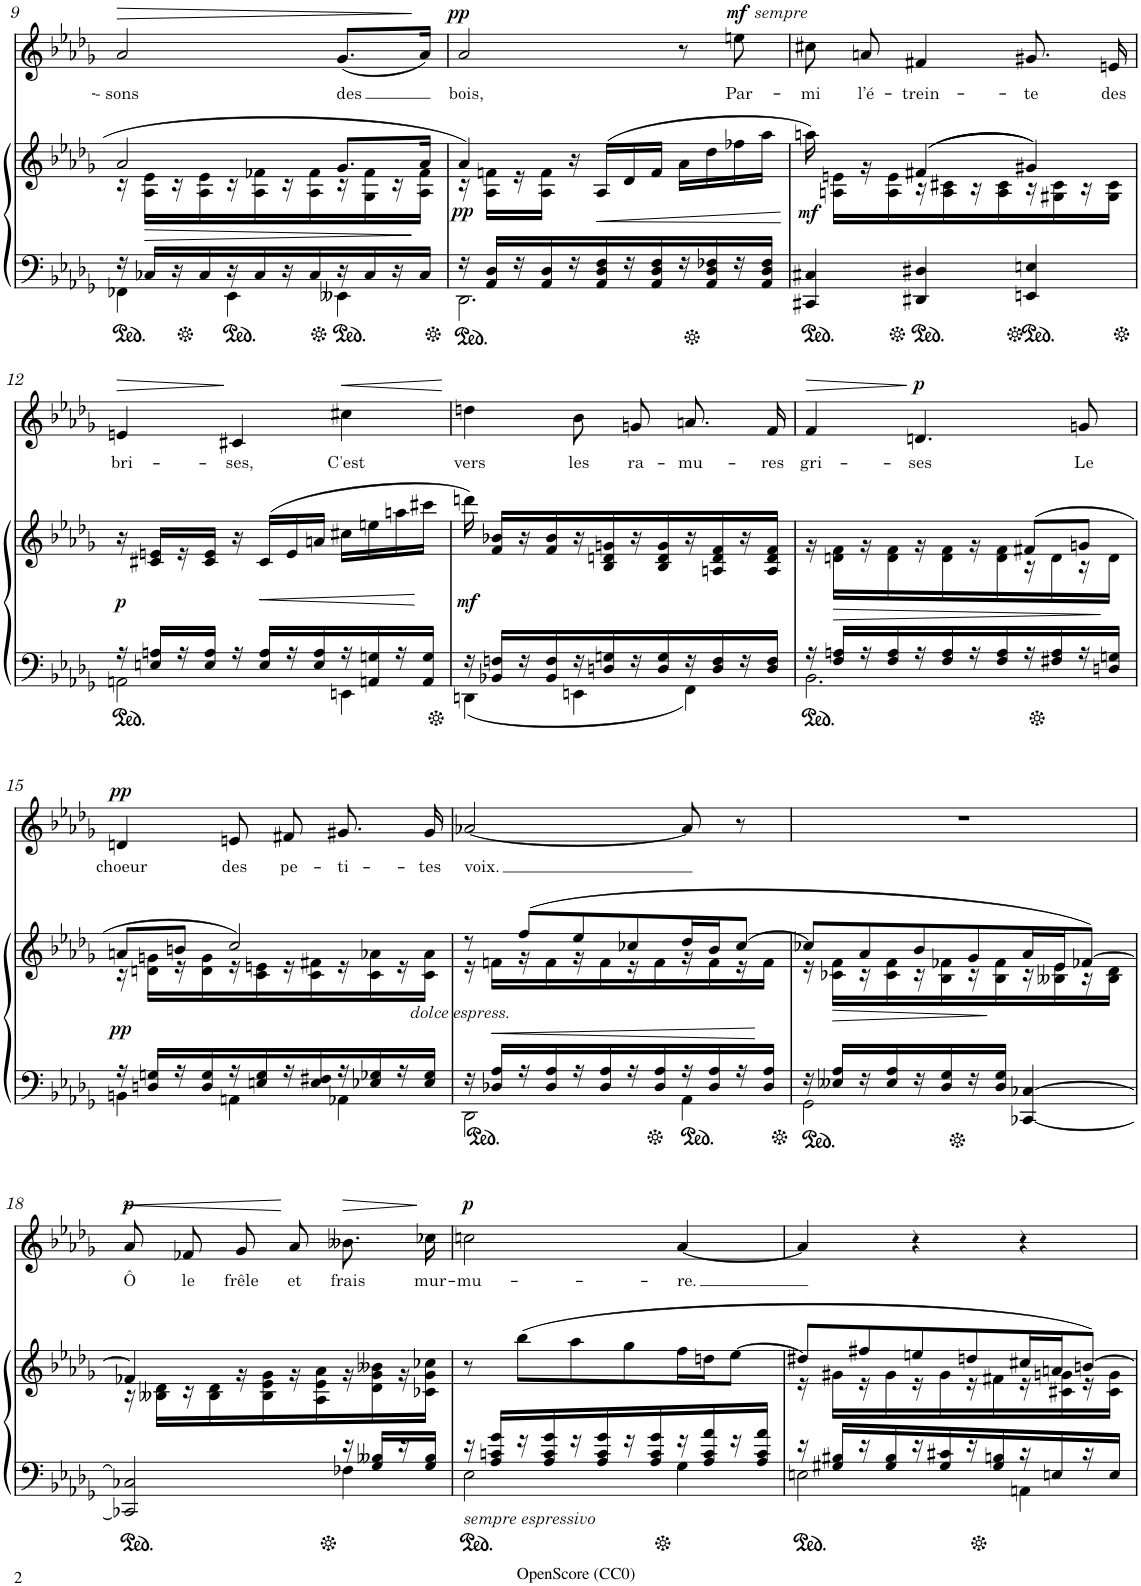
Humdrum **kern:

**kern	**kern	**dynam	**kern	**text	**dynam
*part2	*part2	*part2	*part1	*part1	*part1
*staff3	*staff2	*staff2/3	*staff1	*staff1	*staff1
*I"Piano	*	*	*I"Voice	*	*
*I'Pno	*	*	*	*	*
!!LO:PB:g=z
*clefF4	*clefG2	*	*clefG2	*	*
*k[b-e-a-d-g-]	*k[b-e-a-d-g-]	*	*k[b-e-a-d-g-]	*	*
*M3/4	*M3/4	*	*M3/4	*	*
=9	=9	=9	=9	=9	=9
*^	*^	*	*	*	*
!	!	!	!	!	!	!LO:LY:b	!LO:HP:b
16r	4FF-X\	2a-/	16r	.	2a-/	-- sons	>
!	!	!	!	!LO:HP:b	!	!	!
16C-X/LL	.	.	16A-\ 16e-\LL	>	.	.	.
16r	.	.	16r	.	.	.	.
16C-/	.	.	16A-\ 16e-\	.	.	.	.
16r	4EE-\	.	16r	.	.	.	.
16C-/	.	.	16A-\ 16f-X\	.	.	.	.
16r	.	.	16r	.	.	.	.
16C-/	.	.	16A-\ 16f-\	.	.	.	.
!	!	!	!	!	!	!LO:LY:b	!
16r	4EE--X\	8.g-/L	16r	.	(8.g-/L	des	.
16C-/	.	.	16G-\ 16f-\	.	.	.	.
16r	.	.	16r	.	.	.	.
16C-/JJ	.	16a-/Jk	16A-\ 16f-\JJ	.	16a-/Jk)	.	]
=10	=10	=10	=10	=10	=10	=10	=10
!	!	!	!	!LO:DY:a=2	!	!LO:LY:b	!LO:DY:a
16r	2.DD-\	4a-/	16r	pp	2a-/	bois,	pp
16AA-/ 16D-/LL	.	.	16A-\ 16fn\LL	.	.	.	.
16r	.	.	16r	.	.	.	.
16AA-/ 16D-/	.	.	16A-\ 16f\JJ	.	.	.	.
16r	.	16r	4ryy	.	.	.	.
!	!	!	!	!LO:HP:b	!	!	!
16AA-/ 16D-/ 16F/	.	(16A-/LL	.	<	.	.	.
16r	.	16d-/	.	.	.	.	.
16AA-/ 16D-/ 16F/	.	16f/JJ	.	.	.	.	.
16r	.	16a-\LL	4ryy	.	8r	.	.
16AA-/ 16D-/ 16F-X/	.	16dd-\	.	.	.	.	.
!	!	!	!	!	!	!LO:LY:b	!LO:DY:a
!	!	!	!	!	!	!	!LO:DY:n=1:a
16r	.	16ff-X\	.	.	8een\	Par-	mf other-dynamics
16AA-/ 16D-/ 16F-/JJ	.	16aa-\JJ	.	.	.	.	.
*v	*v	*	*	*	*	*	*
*	*v	*v	*	*	*	*
.	.	]	.	.	.
=11	=11	=11	=11	=11	=11
*^	*^	*	*	*	*
!	!	!	!	!LO:DY:a=2	!	!LO:LY:b	!
4CC#X/ 4C#X/	8ryy	16aan\)	16ryy	mf	8cc#X\	-mi	.
.	.	16ryy	16An\ 16en\LL	.	.	.	.
!	!	!	!	!	!	!LO:LY:b	!
.	8ryy	8ryy	16r	.	8an/	l’é-	.
.	.	.	16A\ 16e\	.	.	.	.
!	!	!	!	!	!	!LO:LY:b	!
4DD#X/ 4D#X/	8ryy	((4f#X/	16r	.	4f#X/	-trein-	.
.	.	.	16A\ 16c#X\	.	.	.	.
.	8ryy	.	16r	.	.	.	.
.	.	.	16A\ 16c#\	.	.	.	.
!	!	!	!	!	!	!LO:LY:b	!
4EEn/ 4En/	8ryy	4g#X/))	16r	.	8.g#X/	-te	.
.	.	.	16G#X\ 16c#\	.	.	.	.
.	16ryy	.	16r	.	.	.	.
!	!	!	!	!	!	!LO:LY:b	!
.	16ryy	.	16G#\ 16c#\JJ	.	16en/	des	.
!!LO:LB:g=z
=12	=12	=12	=12	=12	=12	=12	=12
!	!	!	!	!LO:DY:a=2	!	!LO:LY:b	!LO:HP:b
*	*	*v	*v	*	*	*	*
16r	2AAn\	16r	p	4en/	bri-	>
16En/ 16An/LL	.	16c#X/ 16en/LL	.	.	.	.
16r	.	16r	.	.	.	.
16E/ 16A/JJ	.	16c#/ 16e/JJ	.	.	.	.
!	!	!	!	!	!LO:LY:b	!
16r	.	16r	.	4c#X/	-ses,	]
!	!	!	!LO:HP:b	!	!	!
16E/ 16A/LL	.	(16c#/LL	<	.	.	.
16r	.	16e/	.	.	.	.
16E/ 16A/	.	16an/JJ	.	.	.	.
!	!	!	!	!	!LO:LY:b	!LO:HP:b
16r	4EEn\	16cc#X\LL	.	4cc#X\	C'est	<
16AAn/ 16Gn/	.	16een\	.	.	.	.
16r	.	16aan\	.	.	.	.
16AA/ 16G/JJ	.	16ccc#X\JJ	[	.	.	.
*v	*v	*	*	*	*	*
.	.	.	.	.	[
=13	=13	=13	=13	=13	=13
*^	*	*	*	*	*
!	!	!	!LO:DY:a=2	!	!LO:LY:b	!
16r	4DDn\	16dddn\)	mf	4ddn\	vers	.
16BB-X/ 16Fn/LL	.	16f/ 16b-X/LL	.	.	.	.
16r	.	16r	.	.	.	.
16BB-/ 16F/	.	16f/ 16b-/	.	.	.	.
!	!	!	!	!	!LO:LY:b	!
16r	4EEn\	16r	.	8b-\	les	.
16Dn/ 16Gn/	.	16B-/ 16dn/ 16gn/	.	.	.	.
!	!	!	!	!	!LO:LY:b	!
16r	.	16r	.	8gn/	ra-	.
16D/ 16G/	.	16B-/ 16d/ 16g/	.	.	.	.
!	!	!	!	!	!LO:LY:b	!
16r	4FF\	16r	.	8.an/	-mu-	.
16D/ 16F/	.	16An/ 16d/ 16f/	.	.	.	.
16r	.	16r	.	.	.	.
!	!	!	!	!	!LO:LY:b	!
16D/ 16F/JJ	.	16A/ 16d/ 16f/JJ	.	16f/	-res	.
=14	=14	=14	=14	=14	=14	=14
*	*	*^	*	*	*	*
!	!	!	!	!	!	!LO:LY:b	!LO:HP:b
16r	2.BB-\	4ryy	16r	.	4f/	gri-	>
!	!	!	!	!LO:HP:b	!	!	!
16F/ 16An/LL	.	.	16dn\ 16f\LL	>	.	.	.
16r	.	.	16r	.	.	.	.
16F/ 16A/	.	.	16d\ 16f\	.	.	.	.
!	!	!	!	!	!	!LO:LY:b	!LO:DY:n=1:a
16r	.	4ryy	16r	.	4.dn/	-ses	] p
16F/ 16A/	.	.	16d\ 16f\	.	.	.	.
16r	.	.	16r	.	.	.	.
16F/ 16A/	.	.	16d\ 16f\	.	.	.	.
16r	.	(8f#X/L	16r	.	.	.	.
16F#X/ 16A/	.	.	16d\	.	.	.	.
!	!	!	!	!	!	!LO:LY:b	!
16r	.	8gn/J	16r	.	8gn/	Le	.
16Dn/ 16Gn/JJ	.	.	16d\JJ	[	.	.	.
!!LO:LB:g=z
=15	=15	=15	=15	=15	=15	=15	=15
!	!	!	!	!LO:DY:a=2	!	!LO:LY:b	!LO:DY:a
16r	4BBn\	8an/L	16r	pp	4dn/	choeur	pp
16Dn/ 16Gn/LL	.	.	16dn\ 16gn\LL	.	.	.	.
16r	.	8bn/J	16r	.	.	.	.
16D/ 16G/	.	.	16d\ 16g\	.	.	.	.
!	!	!	!	!	!	!LO:LY:b	!
16r	4AAn\	2cc/)	16r	.	8en/	des	.
16En/ 16G/	.	.	16c\ 16en\	.	.	.	.
!	!	!	!	!	!	!LO:LY:b	!
16r	.	.	16r	.	8f#X/	pe-	.
16E/ 16F#X/	.	.	16c\ 16f#X\	.	.	.	.
!	!	!	!	!	!	!LO:LY:b	!
16r	4AA-X\	.	16r	.	8.g#X/	-ti-	.
16E-X/ 16G-X/	.	.	16c\ 16a-X\	.	.	.	.
16r	.	.	16r	.	.	.	.
!	!	!	!	!	!	!LO:LY:b	!
16E-/ 16G-/JJ	.	.	16c\ 16a-\JJ	.	16g#/	-tes	.
=16	=16	=16	=16	=16	=16	=16	=16
!	!	!LO:TX:b:i:t=dolce espress.	!	!	!	!	!
!	!	!	!	!	!	!LO:LY:b	!
16r	2DD-\	8r	16r	.	[2a-X/	voix.	.
!	!	!	!	!LO:HP:b	!	!	!
16D-X/ 16A-/LL	.	.	16fn\LL	<	.	.	.
16r	.	(8ff/L	16r	.	.	.	.
16D-/ 16A-/	.	.	16f\	.	.	.	.
16r	.	8ee-/	16r	.	.	.	.
16D-/ 16A-/	.	.	16f\	.	.	.	.
16r	.	8cc-X/	16r	.	.	.	.
16D-/ 16A-/	.	.	16f\	.	.	.	.
16r	4AA-\	16dd-/L	16r	.	8a-/]	.	.
16D-/ 16A-/	.	16b-/J	16f\	.	.	.	.
16r	.	[8cc-/J	16r	.	8r	.	.
16D-/ 16A-/JJ	.	.	16f\JJ	]	.	.	.
=17	=17	=17	=17	=17	=17	=17	=17
16r	2GG-\	8cc-X/L]	16r	.	2.r	.	.
16E--X/ 16A-/LL	.	.	16c-X\ 16f\LL	.	.	.	.
16r	.	8a-/	16r	.	.	.	.
16E--/ 16A-/	.	.	16c-\ 16f\	.	.	.	.
16r	.	8b-/	16r	.	.	.	.
16D-/ 16G-/	.	.	16B-\ 16f-X\	.	.	.	.
16r	.	8g-/	16r	.	.	.	.
16D-/ 16G-/JJ	.	.	16B-\ 16f-\	[	.	.	.
[<4CC-X/ [4C-X/	4ryy	16a-/L	16r	.	.	.	.
.	.	16e-/J	16B--X\ 16e-\	.	.	.	.
.	.	[8f-X/J)	16r	.	.	.	.
.	.	.	16B--\ 16d-\JJ	.	.	.	.
!!LO:LB:g=z
=18	=18	=18	=18	=18	=18	=18	=18
!	!	!	!	!	!	!LO:LY:b	!LO:HP:b
!	!	!	!	!	!	!	!LO:DY:n=1:a
2CC-X/] 2C-X/]	4ryy	4f-X/]	16r	.	8a-/	Ô	< p
.	.	.	16B--X\ 16d-\LL	.	.	.	.
!	!	!	!	!	!	!LO:LY:b	!
.	.	.	16r	.	8f-X/	le	.
.	.	.	16B--\ 16d-\	.	.	.	.
!	!	!	!	!	!	!LO:LY:b	!
.	8ryy	4ryy	16r	.	8g-/	frêle	.
.	.	.	16B--\ 16e-\ 16g-\	.	.	.	.
!	!	!	!	!	!	!LO:LY:b	!
.	16ryy	.	16r	.	8a-/	et	[
.	16ryy	.	16A-\ 16e-\ 16a-\	.	.	.	.
!	!	!	!	!	!	!LO:LY:b	!LO:HP:b
16r	4F-X\	4ryy	16r	.	8.b--X\	frais	>
16G-/ 16B--X/LL	.	.	16d-\ 16g-\ 16b--X\	.	.	.	.
16r	.	.	16r	.	.	.	.
!	!	!	!	!	!	!LO:LY:b	!
16G-/ 16B--/JJ	.	.	16c-X\ 16g-\ 16cc-X\JJ	.	16cc-X\	mur-	]
=19	=19	=19	=19	=19	=19	=19	=19
!LO:TX:b:i:t=sempre espressivo	!	!	!	!	!	!	!
!	!	!	!	!	!	!LO:LY:b	!LO:DY:a
*	*	*v	*v	*	*	*	*
16r	2E-\	8r	.	2ccn\	-mu-	p
16A-/ 16cn/ 16g-/LL	.	.	.	.	.	.
16r	.	(8bb-\L	.	.	.	.
16A-/ 16c/ 16g-/	.	.	.	.	.	.
16r	.	8aa-\	.	.	.	.
16A-/ 16c/ 16g-/	.	.	.	.	.	.
16r	.	8gg-\	.	.	.	.
16A-/ 16c/ 16g-/	.	.	.	.	.	.
!	!	!	!	!	!LO:LY:b	!
16r	4G-\	16ff\L	.	[4a-/	-re.	.
16A-/ 16c/ 16a-/	.	16ddn\J	.	.	.	.
16r	.	[8ee-\J	.	.	.	.
16A-/ 16c/ 16a-/JJ	.	.	.	.	.	.
=20	=20	=20	=20	=20	=20	=20
*	*	*^	*	*	*	*
16r	2En\	8dd#X/L]	16r	.	4a-/]	.	.
16G#X/ 16B#X/LL	.	.	16g#X\LL	.	.	.	.
16r	.	8ff#X/	16r	.	.	.	.
16G#/ 16B#/	.	.	16g#\	.	.	.	.
16r	.	8een/	16r	.	4r	.	.
16G#/ 16c#X/	.	.	16g#\	.	.	.	.
16r	.	8ddn/	16r	.	.	.	.
16G#/ 16Bn/	.	.	16f#X\	.	.	.	.
16r	4AAn\	16cc#X/L	16r	.	4r	.	.
16En/	.	16an/J	16c#X\ 16gn\	.	.	.	.
16r	.	[8bn/J)	16r	.	.	.	.
16E/JJ	.	.	16c#\ 16g\JJ	.	.	.	.
*v	*v	*	*	*	*	*	*
*	*v	*v	*	*	*	*
=	=	=	=	=	=
*-	*-	*-	*-	*-	*-
